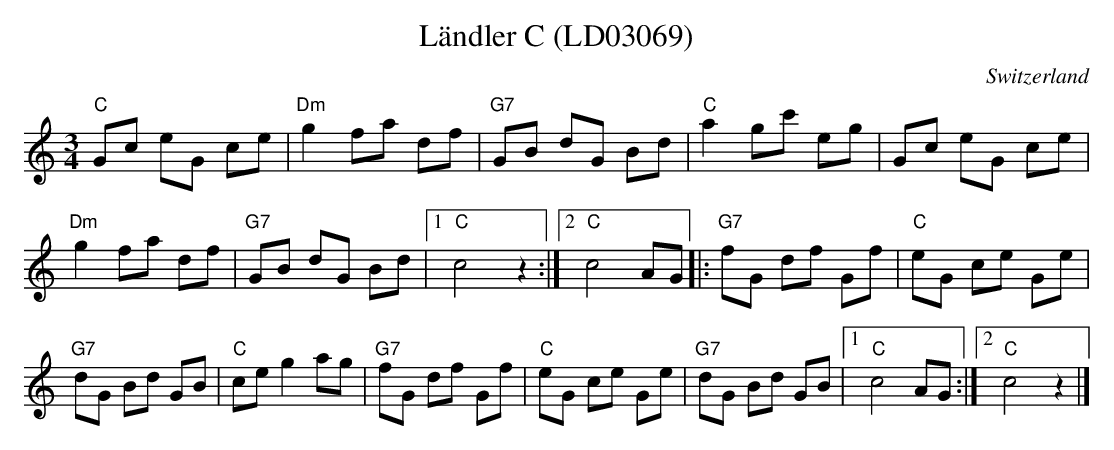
X:1
T:Ländler C (LD03069)
O:Switzerland
M:3/4
L:1/8
K:C major
"C"Gc eG ce | "Dm"g2 fa df | "G7"GB dG Bd | "C"a2 gc' eg | Gc eG ce |
"Dm"g2 fa df | "G7"GB dG Bd |1 "C"c4 z2 :|2 "C"c4 AG |: "G7"fG df Gf | "C"eG ce Ge |
"G7"dG Bd GB | "C"ce g2 ag | "G7"fG df Gf | "C"eG ce Ge | "G7"dG Bd GB |1 "C"c4 AG :|2 "C"c4 z2 |]
